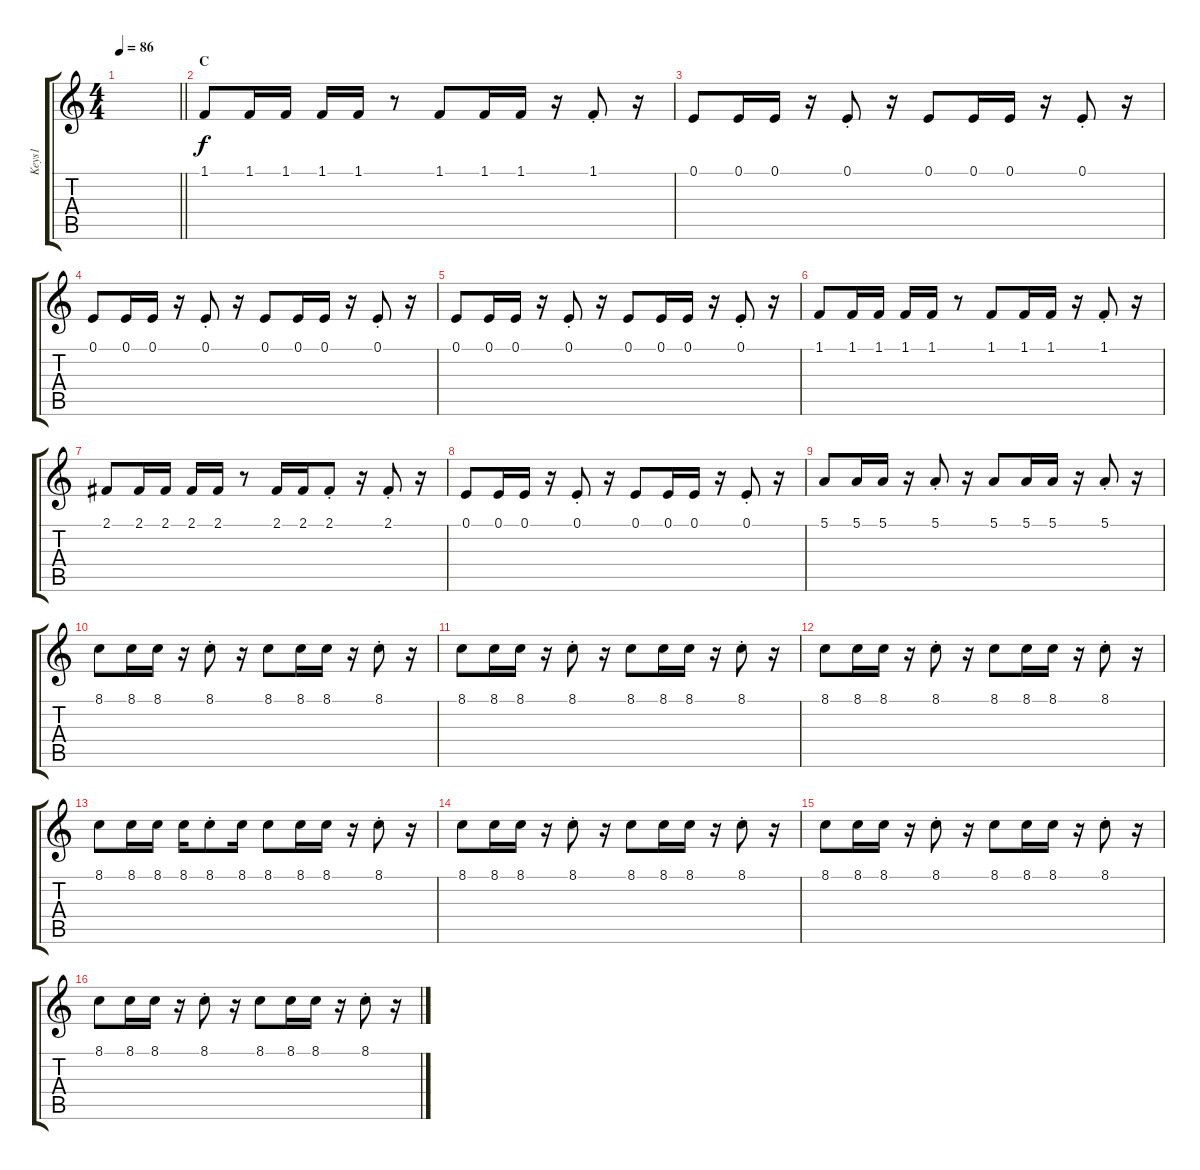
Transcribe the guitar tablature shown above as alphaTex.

\track ("Keys1" "Keys1") {instrument glockenspiel}
\staff {score tabs}
\tuning (E4 B3 G3 D3 A2 E2) {hide}
\ts (4 4)
\tempo 86
\clef g2
\barLineRight lightlight
\ks c
|
\section ("" "C")
1.1.8 1.1.16 1.1.16 1.1.16 1.1.16 r.8 1.1.8 1.1.16 1.1.16 r.16 1.1{st}.8 r.16 |
0.1.8 0.1.16 0.1.16 r.16 0.1{st}.8 r.16 0.1.8 0.1.16 0.1.16 r.16 0.1{st}.8 r.16 |
0.1.8 0.1.16 0.1.16 r.16 0.1{st}.8 r.16 0.1.8 0.1.16 0.1.16 r.16 0.1{st}.8 r.16 |
0.1.8 0.1.16 0.1.16 r.16 0.1{st}.8 r.16 0.1.8 0.1.16 0.1.16 r.16 0.1{st}.8 r.16 |
1.1.8 1.1.16 1.1.16 1.1.16 1.1.16 r.8 1.1.8 1.1.16 1.1.16 r.16 1.1{st}.8 r.16 |
2.1.8 2.1.16 2.1.16 2.1.16 2.1.16 r.8 2.1.16 2.1.16 2.1{st}.8 r.16 2.1{st}.8 r.16 |
0.1.8 0.1.16 0.1.16 r.16 0.1{st}.8 r.16 0.1.8 0.1.16 0.1.16 r.16 0.1{st}.8 r.16 |
5.1.8 5.1.16 5.1.16 r.16 5.1{st}.8 r.16 5.1.8 5.1.16 5.1.16 r.16 5.1{st}.8 r.16 |
8.1.8 8.1.16 8.1.16 r.16 8.1{st}.8 r.16 8.1.8 8.1.16 8.1.16 r.16 8.1{st}.8 r.16 |
8.1.8 8.1.16 8.1.16 r.16 8.1{st}.8 r.16 8.1.8 8.1.16 8.1.16 r.16 8.1{st}.8 r.16 |
8.1.8 8.1.16 8.1.16 r.16 8.1{st}.8 r.16 8.1.8 8.1.16 8.1.16 r.16 8.1{st}.8 r.16 |
8.1.8 8.1.16 8.1.16 8.1.16 8.1{st}.8 8.1.16 8.1.8 8.1.16 8.1.16 r.16 8.1{st}.8 r.16 |
8.1.8 8.1.16 8.1.16 r.16 8.1{st}.8 r.16 8.1.8 8.1.16 8.1.16 r.16 8.1{st}.8 r.16 |
8.1.8 8.1.16 8.1.16 r.16 8.1{st}.8 r.16 8.1.8 8.1.16 8.1.16 r.16 8.1{st}.8 r.16 |
8.1.8 8.1.16 8.1.16 r.16 8.1{st}.8 r.16 8.1.8 8.1.16 8.1.16 r.16 8.1{st}.8 r.16
